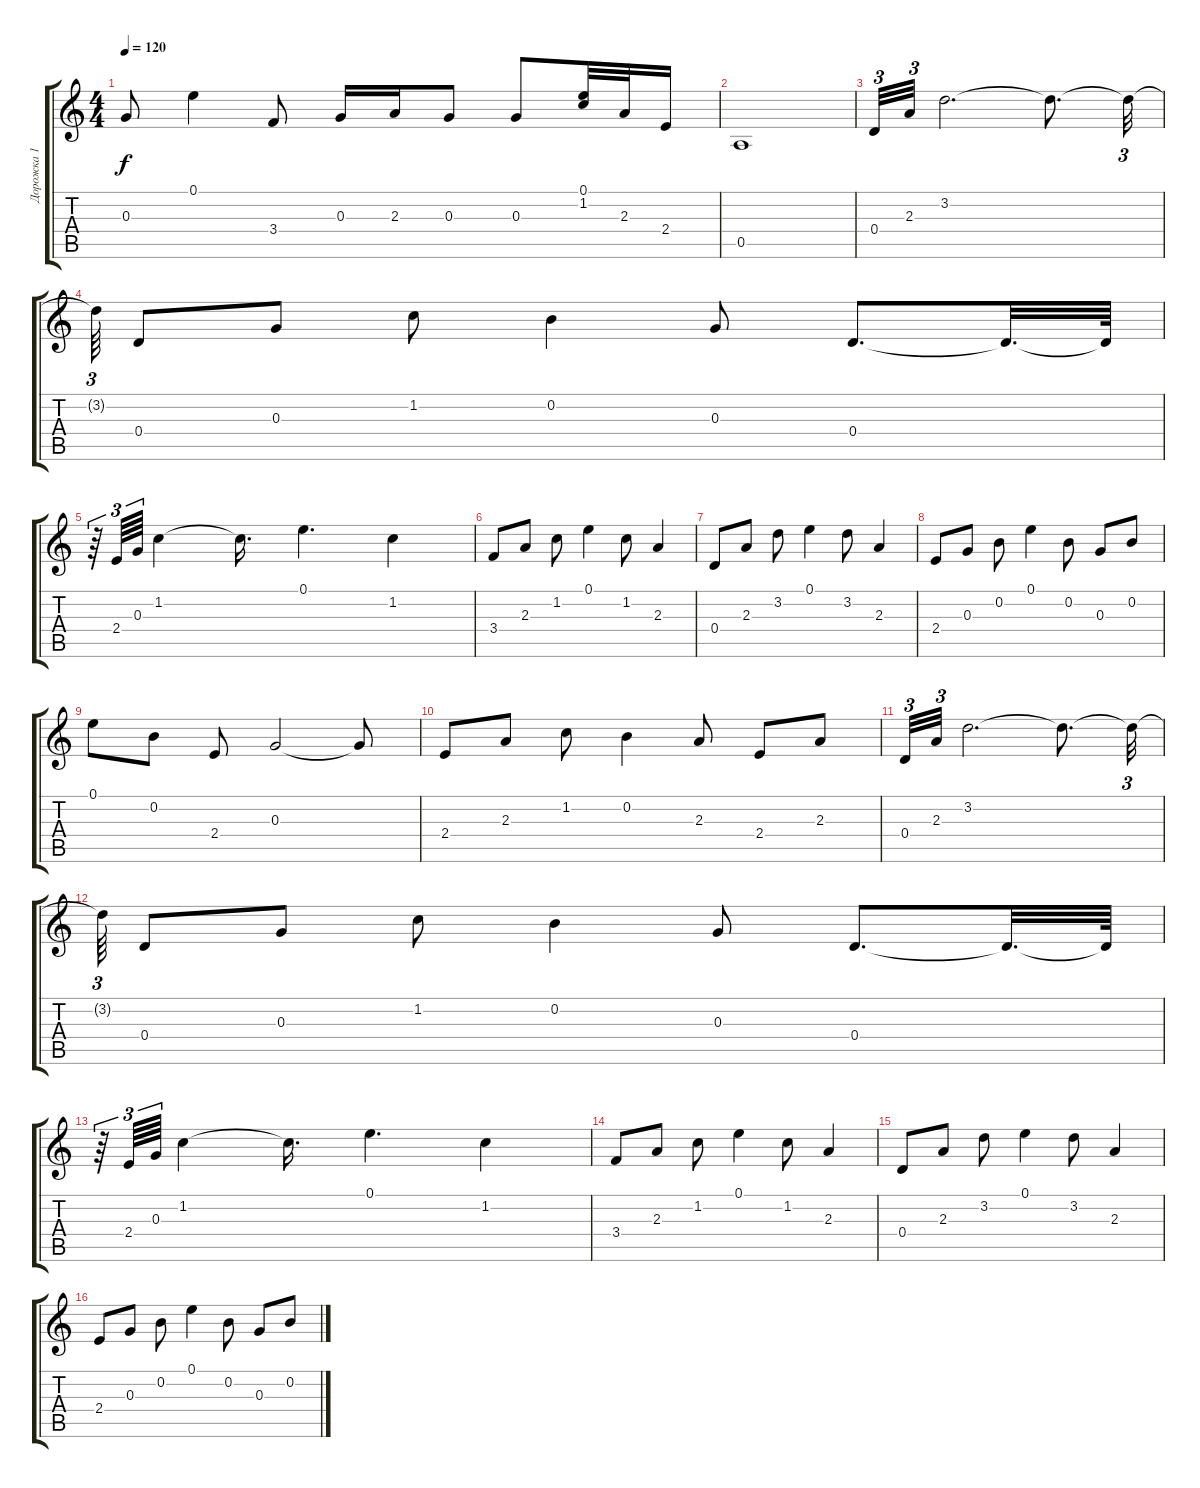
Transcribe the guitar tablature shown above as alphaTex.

\track ("Дорожка 1" "Дорожка 1") {instrument acousticguitarnylon}
\staff {score tabs}
\tuning (E4 B3 G3 D3 A2 E2) {hide}
\ts (4 4)
\tempo 120
\clef g2
\ks c
0.3{t}.8{dy f} 0.1.4 3.4.8 0.3.16 2.3.16 0.3.8 0.3.8 (0.1 1.2).32 2.3.32 2.4.16 |
0.5.1 |
0.4.32{tu (3 2)} 2.3.32{tu (3 2)} 3.2.2{d} 3.2{t}.8{d} 3.2{t}.32{tu (3 2)} |
3.2{t}.64{tu (3 2)} 0.4.8 0.3.8 1.2.8 0.2.4 0.3.8 0.4.8{d} 0.4{t}.32{d} 0.4{t}.64 |
r.64{tu (3 2)} 2.4.64{tu (3 2)} 0.3.64{tu (3 2)} 1.2.4 1.2{t}.16{d} 0.1.4{d} 1.2.4 |
3.4.8 2.3.8 1.2.8 0.1.4 1.2.8 2.3.4 |
0.4.8 2.3.8 3.2.8 0.1.4 3.2.8 2.3.4 |
2.4.8 0.3.8 0.2.8 0.1.4 0.2.8 0.3.8 0.2.8 |
0.1.8 0.2.8 2.4.8 0.3.2 0.3{t}.8 |
2.4.8 2.3.8 1.2.8 0.2.4 2.3.8 2.4.8 2.3.8 |
0.4.32{tu (3 2)} 2.3.32{tu (3 2)} 3.2.2{d} 3.2{t}.8{d} 3.2{t}.32{tu (3 2)} |
3.2{t}.64{tu (3 2)} 0.4.8 0.3.8 1.2.8 0.2.4 0.3.8 0.4.8{d} 0.4{t}.32{d} 0.4{t}.64 |
r.64{tu (3 2)} 2.4.64{tu (3 2)} 0.3.64{tu (3 2)} 1.2.4 1.2{t}.16{d} 0.1.4{d} 1.2.4 |
3.4.8 2.3.8 1.2.8 0.1.4 1.2.8 2.3.4 |
0.4.8 2.3.8 3.2.8 0.1.4 3.2.8 2.3.4 |
2.4.8 0.3.8 0.2.8 0.1.4 0.2.8 0.3.8 0.2.8
